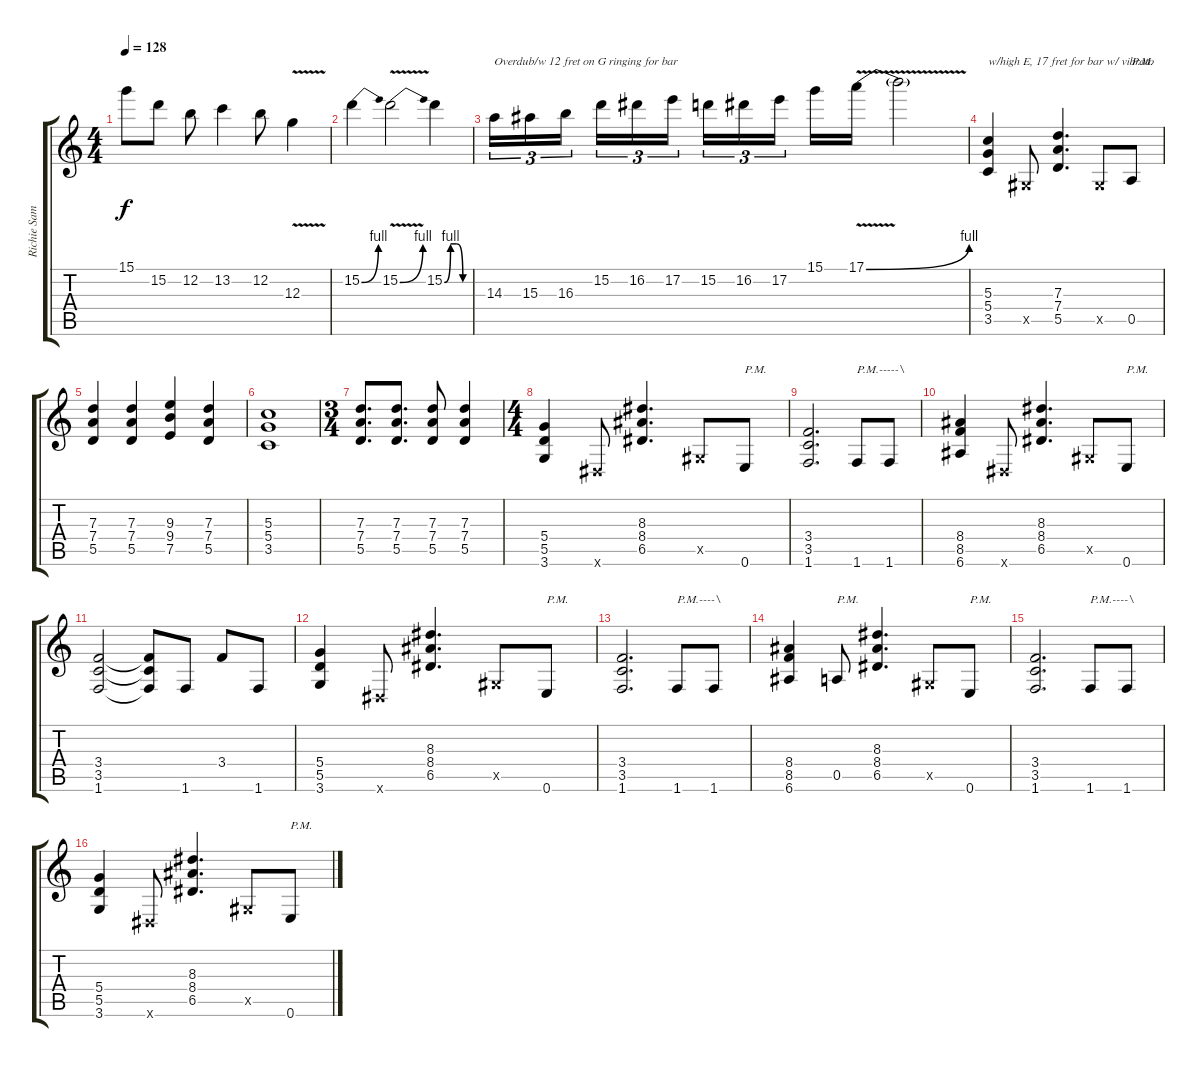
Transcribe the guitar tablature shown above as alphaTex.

\track ("Richie Sambora" "Richie Sam") {instrument distortionguitar}
\staff {score tabs}
\tuning (E4 B3 G3 D3 A2 E2) {hide}
\ts (4 4)
\tempo 128
\clef g2
\ks c
15.1.8{dy f} 15.2.8 12.2.8 13.2.4 12.2.8 12.3{v}.4 |
15.2{be (bend 0 0 60 4)}.4 15.2{be (bend 0 0 60 4) v}.2 15.2{be (custom 0 0 15 4 30 4 45 0 60 0)}.4 |
14.3.16{tu (3 2) txt "Overdub/w 12 fret on G ringing for bar"} 15.3.16{tu (3 2)} 16.3.16{tu (3 2) beam splitsecondary} 15.2.16{tu (3 2)} 16.2.16{tu (3 2)} 17.2.16{tu (3 2)} 15.2.16{tu (3 2)} 16.2.16{tu (3 2)} 17.2.16{tu (3 2) beam splitsecondary} 15.1.16 17.1{be (bend 0 0 60 4) v}.16 17.1{t}.2 |
(5.3 5.4 3.5).4{txt "w/high E, 17 fret for bar w/ vibrato" volume 13} -1.5{x}.8 (7.3 7.4 5.5).4{d} -1.5{x}.8 0.5.8{txt "P.M."} |
(7.3 7.4 5.5).4 (7.3 7.4 5.5).4 (9.3 9.4 7.5).4 (7.3 7.4 5.5).4 |
(5.3 5.4 3.5).1 |
\ts (3 4)
(7.3 7.4 5.5).8{d} (7.3 7.4 5.5).8{d} (7.3 7.4 5.5).8 (7.3 7.4 5.5).4 |
\ts (4 4)
(5.4 5.5 3.6).4 -1.6{x}.8 (8.3 8.4 6.5).4{d} -1.5{x}.8 0.6.8{txt "P.M."} |
(3.4 3.5 1.6).2{d} 1.6.8{txt "P.M.-----\\"} 1.6.8 |
(8.4 8.5 6.6).4 -1.6{x}.8 (8.3 8.4 6.5).4{d} -1.5{x}.8 0.6.8{txt "P.M."} |
(3.4 3.5 1.6).2 (3.4{t} 3.5{t} 1.6{t}).8 1.6.8 3.4.8 1.6.8 |
(5.4 5.5 3.6).4 -1.6{x}.8 (8.3 8.4 6.5).4{d} -1.5{x}.8 0.6.8{txt "P.M."} |
(3.4 3.5 1.6).2{d} 1.6.8{txt "P.M.----\\"} 1.6.8 |
(8.4 8.5 6.6).4 0.5.8{txt "P.M."} (8.3 8.4 6.5).4{d} -1.5{x}.8 0.6.8{txt "P.M."} |
(3.4 3.5 1.6).2{d} 1.6.8{txt "P.M.----\\"} 1.6.8 |
(5.4 5.5 3.6).4 -1.6{x}.8 (8.3 8.4 6.5).4{d} -1.5{x}.8 0.6.8{txt "P.M."}
